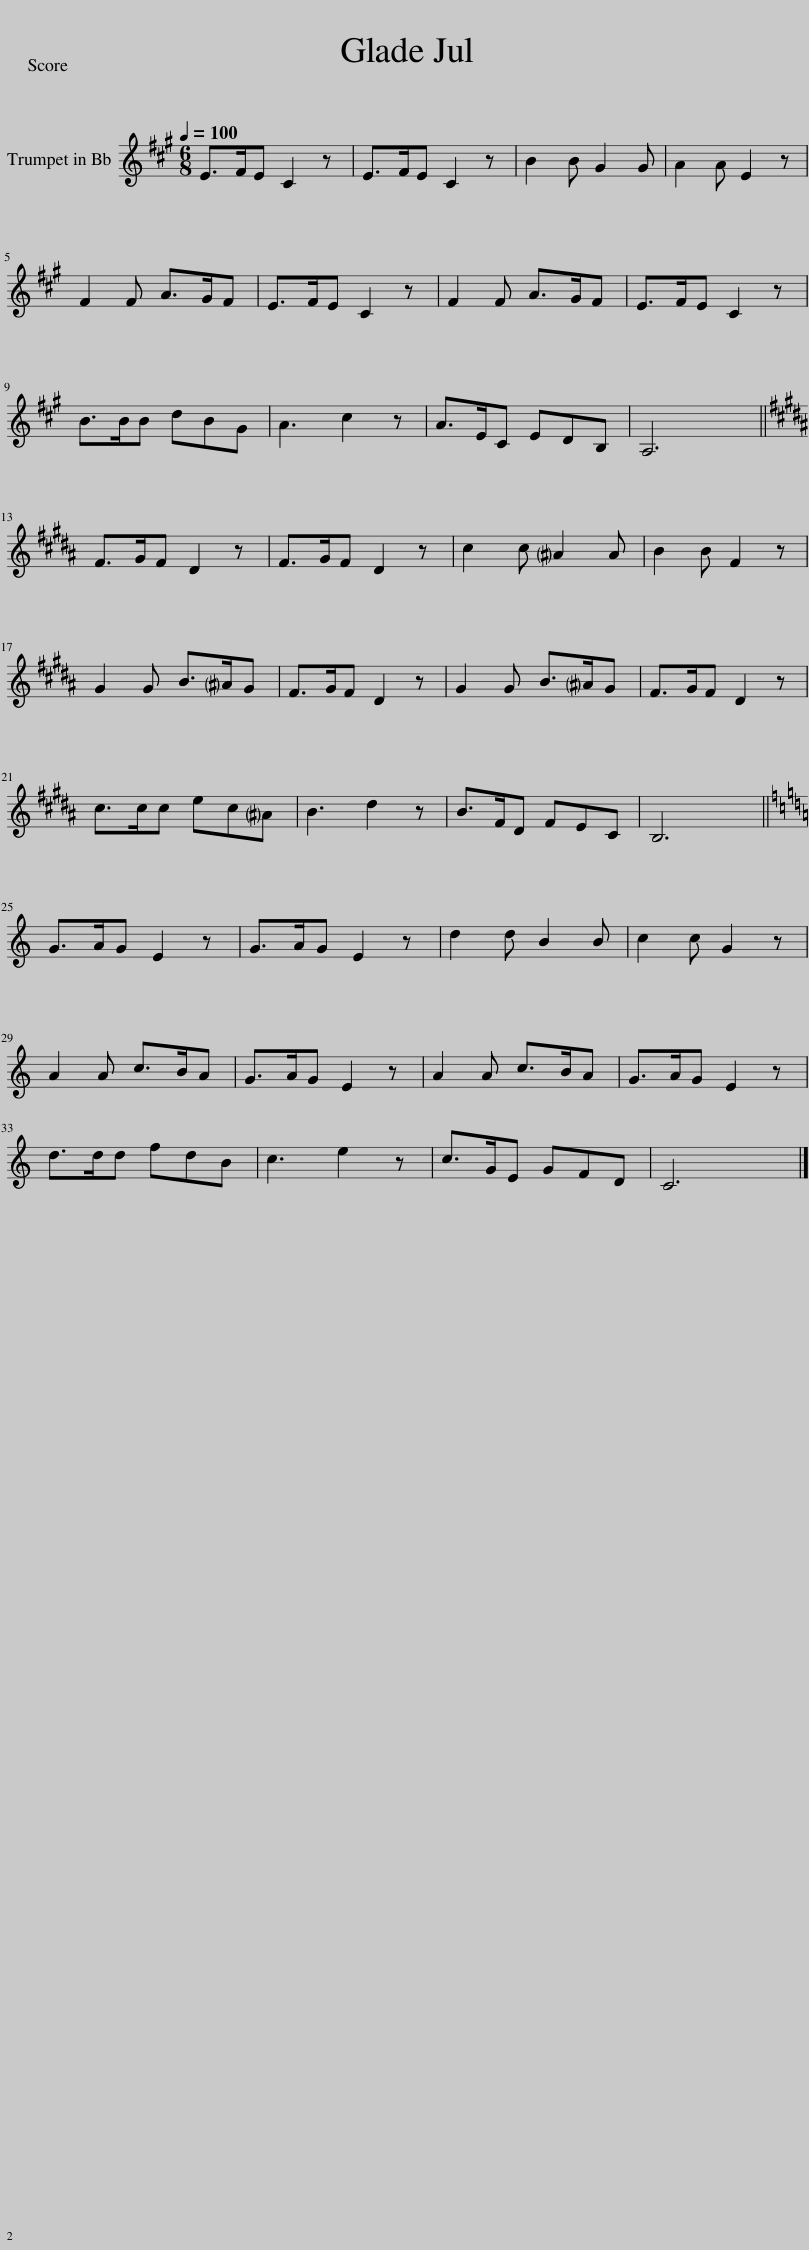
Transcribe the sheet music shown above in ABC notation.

X:1
L:1/8
Q:1/4=100
M:6/8
I:linebreak $
K:none
V:1 treble transpose=-2
V:1
[K:A] E>FE C2 z | E>FE C2 z | B2 B G2 G | A2 A E2 z |$ F2 F A>GF | %5
 E>FE C2 z | F2 F A>GF | E>FE C2 z |$ B>BB dBG | A3 c2 z | %10
 A>EC EDB, | A,6 ||$[K:B] F>GF D2 z | F>GF D2 z | c2 c !courtesy!^A2 A | %15
 B2 B F2 z |$ G2 G B>!courtesy!^AG | F>GF D2 z | G2 G B>!courtesy!^AG | F>GF D2 z |$ %20
 c>cc ec!courtesy!^A | B3 d2 z | B>FD FEC | B,6 ||$[K:C] G>AG E2 z | %25
 G>AG E2 z | d2 d B2 B | c2 c G2 z |$ A2 A c>BA | G>AG E2 z | %30
 A2 A c>BA | G>AG E2 z |$ d>dd fdB | c3 e2 z | c>GE GFD | %35
 C6 |] %36
